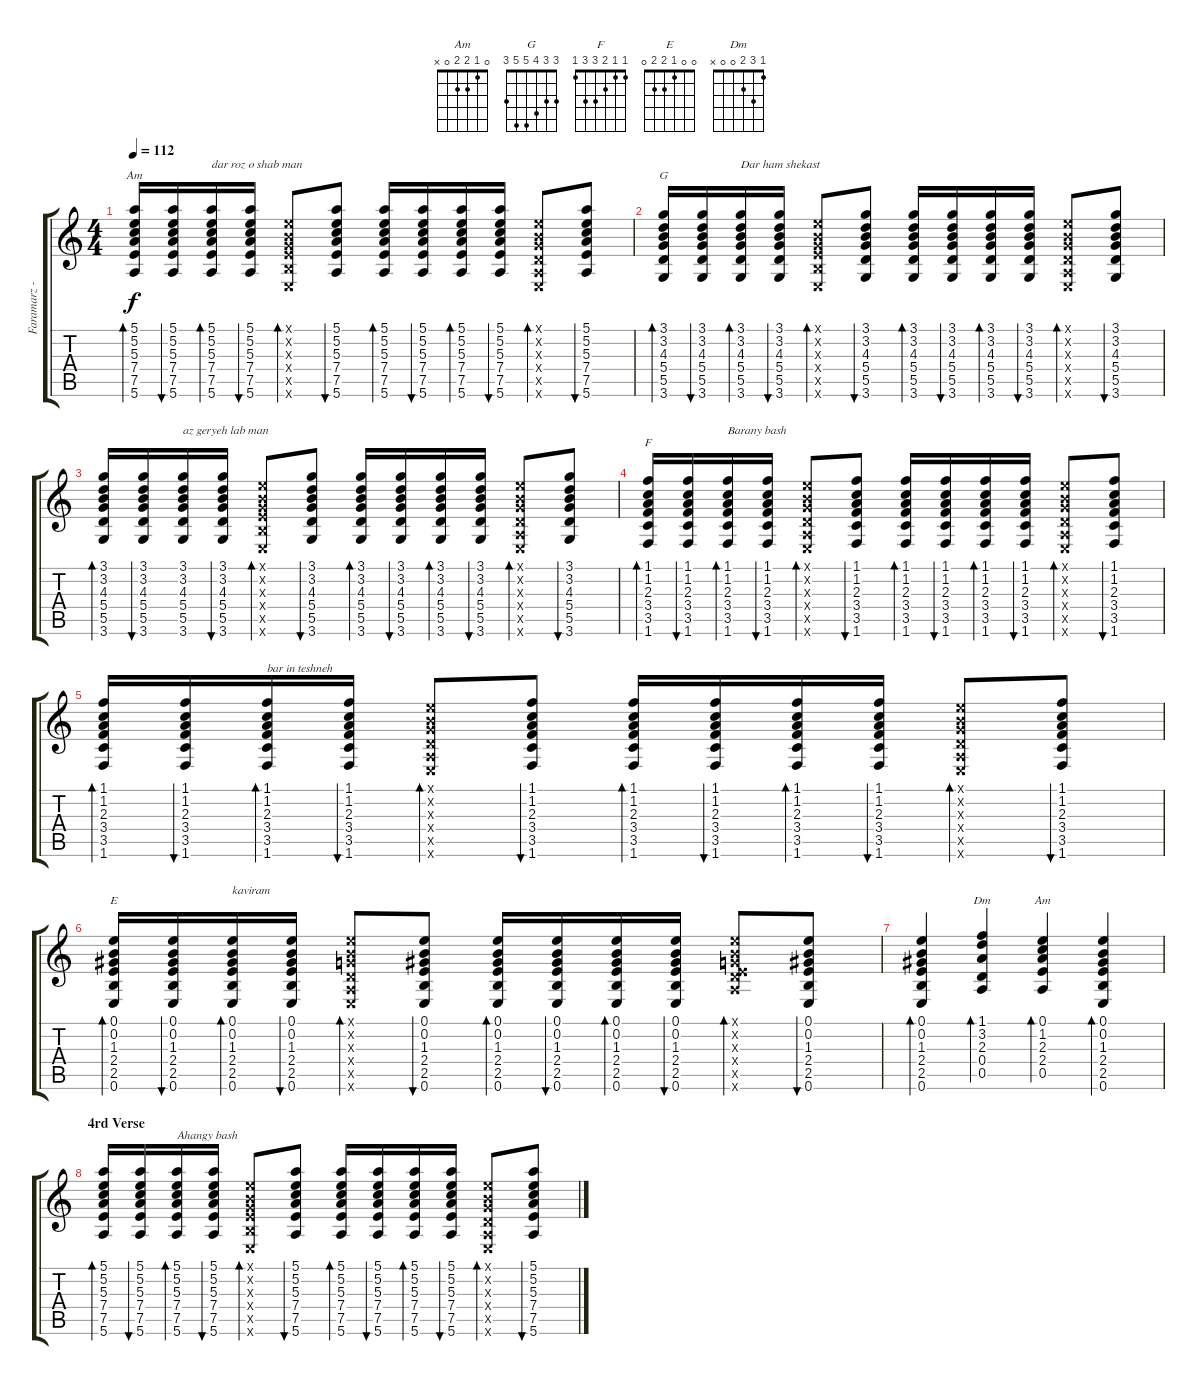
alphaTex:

\track ("Faramarz - Guitar Rythm" "Faramarz -") {instrument acousticguitarnylon}
\staff {score tabs}
\tuning (E4 B3 G3 D3 A2 E2) {hide}
\chord ("Am" 5 5 5 7 7 5) {firstfret 5}
\chord ("G" 3 3 4 5 5 3)
\chord ("F" 1 1 2 3 3 1)
\chord ("E" 0 0 1 2 2 0)
\chord ("Dm" 1 3 2 0 0 x)
\chord ("Am" 0 1 2 2 0 x)
\ts (4 4)
\tempo 112
\clef g2
\ks c
(5.1 5.2 5.3 7.4 7.5 5.6).16{bd 30 ch "Am" dy f} (5.1 5.2 5.3 7.4 7.5 5.6).16{bu 30} (5.1 5.2 5.3 7.4 7.5 5.6).16{bd 30 txt "dar roz o shab man"} (5.1 5.2 5.3 7.4 7.5 5.6).16{bu 30} (0.1{x} 0.2{x} 0.3{x} 2.4{x} 2.5{x} 0.6{x}).8{bd 30} (5.1 5.2 5.3 7.4 7.5 5.6).8{bu 30} (5.1 5.2 5.3 7.4 7.5 5.6).16{bd 30} (5.1 5.2 5.3 7.4 7.5 5.6).16{bu 30} (5.1 5.2 5.3 7.4 7.5 5.6).16{bd 30} (5.1 5.2 5.3 7.4 7.5 5.6).16{bu 30} (0.1{x} 0.2{x} 0.3{x} 0.4{x} 0.5{x} 0.6{x}).8{bd 30} (5.1 5.2 5.3 7.4 7.5 5.6).8{bu 30} |
(3.1 3.2 4.3 5.4 5.5 3.6).16{bd 30 ch "G"} (3.1 3.2 4.3 5.4 5.5 3.6).16{bu 30} (3.1 3.2 4.3 5.4 5.5 3.6).16{bd 30 txt "Dar ham shekast"} (3.1 3.2 4.3 5.4 5.5 3.6).16{bu 30} (0.1{x} 0.2{x} 0.3{x} 2.4{x} 2.5{x} 0.6{x}).8{bd 30} (3.1 3.2 4.3 5.4 5.5 3.6).8{bu 30} (3.1 3.2 4.3 5.4 5.5 3.6).16{bd 30} (3.1 3.2 4.3 5.4 5.5 3.6).16{bu 30} (3.1 3.2 4.3 5.4 5.5 3.6).16{bd 30} (3.1 3.2 4.3 5.4 5.5 3.6).16{bu 30} (0.1{x} 0.2{x} 0.3{x} 0.4{x} 0.5{x} 0.6{x}).8{bd 30} (3.1 3.2 4.3 5.4 5.5 3.6).8{bu 30} |
(3.1 3.2 4.3 5.4 5.5 3.6).16{bd 30} (3.1 3.2 4.3 5.4 5.5 3.6).16{bu 30} (3.1 3.2 4.3 5.4 5.5 3.6).16{txt "az geryeh lab man"} (3.1 3.2 4.3 5.4 5.5 3.6).16{bu 30} (0.1{x} 0.2{x} 0.3{x} 2.4{x} 2.5{x} 0.6{x}).8{bd 30} (3.1 3.2 4.3 5.4 5.5 3.6).8{bu 30} (3.1 3.2 4.3 5.4 5.5 3.6).16{bd 30} (3.1 3.2 4.3 5.4 5.5 3.6).16{bu 30} (3.1 3.2 4.3 5.4 5.5 3.6).16{bd 30} (3.1 3.2 4.3 5.4 5.5 3.6).16{bu 30} (0.1{x} 0.2{x} 0.3{x} 0.4{x} 0.5{x} 0.6{x}).8{bd 30} (3.1 3.2 4.3 5.4 5.5 3.6).8{bu 30} |
(1.1 1.2 2.3 3.4 3.5 1.6).16{bd 30 ch "F"} (1.1 1.2 2.3 3.4 3.5 1.6).16{bu 30} (1.1 1.2 2.3 3.4 3.5 1.6).16{bd 30 txt "Barany bash"} (1.1 1.2 2.3 3.4 3.5 1.6).16{bu 30} (0.1{x} 0.2{x} 0.3{x} 0.4{x} 0.5{x} 0.6{x}).8{bd 30} (1.1 1.2 2.3 3.4 3.5 1.6).8{bu 30} (1.1 1.2 2.3 3.4 3.5 1.6).16{bd 30} (1.1 1.2 2.3 3.4 3.5 1.6).16{bu 30} (1.1 1.2 2.3 3.4 3.5 1.6).16{bd 30} (1.1 1.2 2.3 3.4 3.5 1.6).16{bu 30} (0.1{x} 0.2{x} 0.3{x} 0.4{x} 0.5{x} 0.6{x}).8{bd 30} (1.1 1.2 2.3 3.4 3.5 1.6).8{bu 30} |
(1.1 1.2 2.3 3.4 3.5 1.6).16{bd 30} (1.1 1.2 2.3 3.4 3.5 1.6).16{bu 30} (1.1 1.2 2.3 3.4 3.5 1.6).16{bd 30 txt "bar in teshneh"} (1.1 1.2 2.3 3.4 3.5 1.6).16{bu 30} (0.1{x} 0.2{x} 0.3{x} 0.4{x} 0.5{x} 0.6{x}).8{bd 30} (1.1 1.2 2.3 3.4 3.5 1.6).8{bu 30} (1.1 1.2 2.3 3.4 3.5 1.6).16{bd 30} (1.1 1.2 2.3 3.4 3.5 1.6).16{bu 30} (1.1 1.2 2.3 3.4 3.5 1.6).16{bd 30} (1.1 1.2 2.3 3.4 3.5 1.6).16{bu 30} (0.1{x} 0.2{x} 0.3{x} 0.4{x} 0.5{x} 0.6{x}).8{bd 30} (1.1 1.2 2.3 3.4 3.5 1.6).8{bu 30} |
(0.1 0.2 1.3 2.4 2.5 0.6).16{bd 30 ch "E"} (0.1 0.2 1.3 2.4 2.5 0.6).16{bu 30} (0.1 0.2 1.3 2.4 2.5 0.6).16{bd 30 txt "kaviram"} (0.1 0.2 1.3 2.4 2.5 0.6).16{bu 30} (0.1{x} 0.2{x} 0.3{x} 0.4{x} 0.5{x} 0.6{x}).8{bd 30} (0.1 0.2 1.3 2.4 2.5 0.6).8{bu 30} (0.1 0.2 1.3 2.4 2.5 0.6).16{bd 30} (0.1 0.2 1.3 2.4 2.5 0.6).16{bu 30} (0.1 0.2 1.3 2.4 2.5 0.6).16{bd 30} (0.1 0.2 1.3 2.4 2.5 0.6).16{bu 30} (0.1{x} 0.2{x} 0.3{x} 0.4{x} 0.5{x} 12.6{x}).8{bd 30} (0.1 0.2 1.3 2.4 2.5 0.6).8{bu 30} |
(0.1 0.2 1.3 2.4 2.5 0.6).4{bd 120} (1.1 3.2 2.3 0.4 0.5).4{bd 120 ch "Dm"} (0.1 1.2 2.3 2.4 0.5).4{bd 120 ch "Am"} (0.1 0.2 1.3 2.4 2.5 0.6).4{bd 120} |
\section ("" "4rd Verse")
(5.1 5.2 5.3 7.4 7.5 5.6).16{bd 30} (5.1 5.2 5.3 7.4 7.5 5.6).16{bu 30} (5.1 5.2 5.3 7.4 7.5 5.6).16{bd 30 txt "Ahangy bash"} (5.1 5.2 5.3 7.4 7.5 5.6).16{bu 30} (0.1{x} 0.2{x} 0.3{x} 2.4{x} 2.5{x} 0.6{x}).8{bd 30} (5.1 5.2 5.3 7.4 7.5 5.6).8{bu 30} (5.1 5.2 5.3 7.4 7.5 5.6).16{bd 30} (5.1 5.2 5.3 7.4 7.5 5.6).16{bu 30} (5.1 5.2 5.3 7.4 7.5 5.6).16{bd 30} (5.1 5.2 5.3 7.4 7.5 5.6).16{bu 30} (0.1{x} 0.2{x} 0.3{x} 0.4{x} 0.5{x} 0.6{x}).8{bd 30} (5.1 5.2 5.3 7.4 7.5 5.6).8{bu 30}
